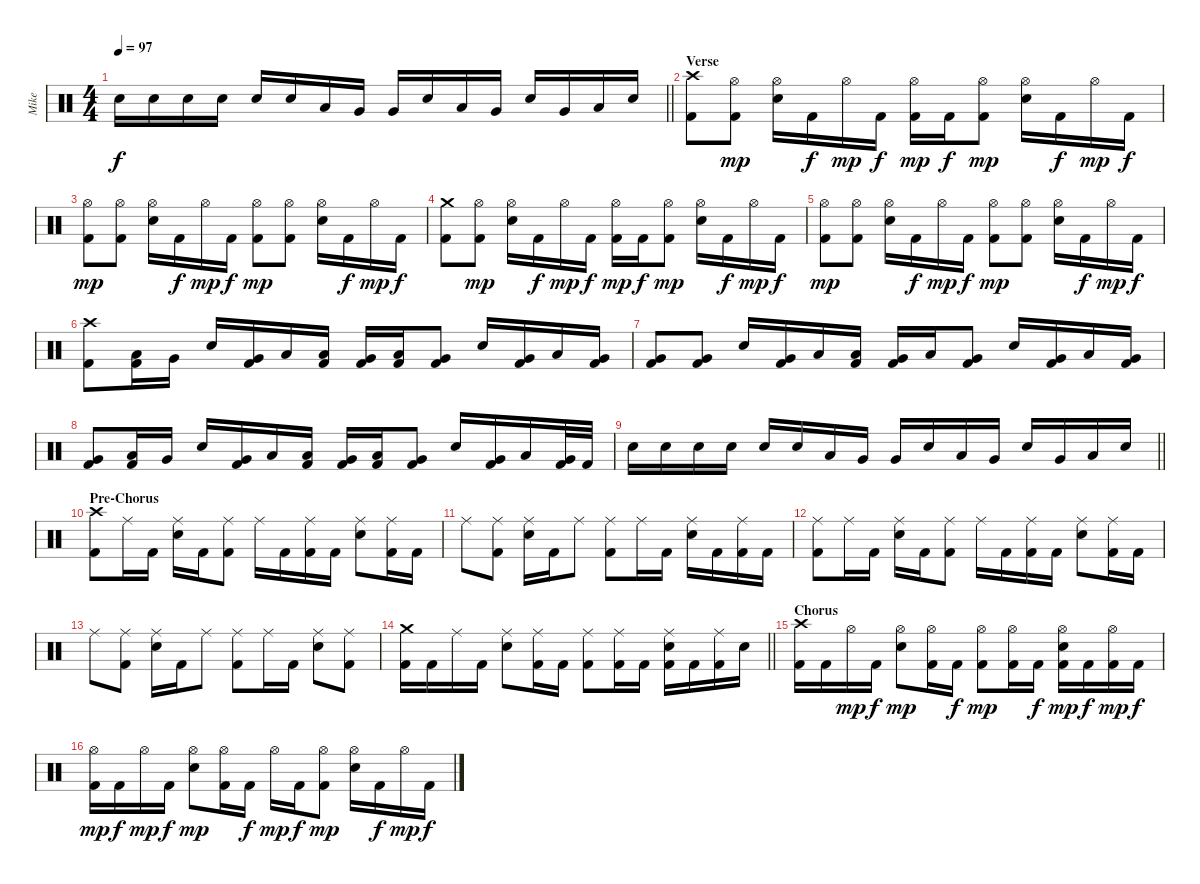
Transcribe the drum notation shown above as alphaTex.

\track ("Mike" "Mike") {instrument percussion}
\staff {score}
\articulation defaults
\ts (4 4)
\tempo 97
\clef neutral
\barLineRight lightlight
\ks c "Snare (hit) 2".16{dy f} "Snare (hit) 2".16 "Snare (hit) 2".16 "Snare (hit) 2".16 "Snare (hit) 2".16 "Snare (hit) 2".16 "Low Tom (hit)".16 "Very Low Tom (hit)".16 "Very Low Tom (hit)".16 "Snare (hit) 2".16 "Low Tom (hit)".16 "Very Low Tom (hit)".16 "Snare (hit) 2".16 "Very Low Tom (hit)".16 "Low Tom (hit)".16 "Snare (hit) 2".16
|
\section ("" "Verse")
("Crash high (hit)" "Kick (hit) 2").8 ("Hi-Hat (open)" "Kick (hit) 2").8{dy mp} ("Snare (hit) 2" "Hi-Hat (open)").16 "Kick (hit) 2".16{dy f} "Hi-Hat (open)".16{dy mp} "Kick (hit) 2".16{dy f} ("Hi-Hat (open)" "Kick (hit) 2").16{dy mp} "Kick (hit) 2".16{dy f} ("Hi-Hat (open)" "Kick (hit) 2").8{dy mp} ("Snare (hit) 2" "Hi-Hat (open)").16 "Kick (hit) 2".16{dy f} "Hi-Hat (open)".16{dy mp} "Kick (hit) 2".16{dy f} |
("Hi-Hat (open)" "Kick (hit) 2").8{dy mp} ("Hi-Hat (open)" "Kick (hit) 2").8 ("Snare (hit) 2" "Hi-Hat (open)").16 "Kick (hit) 2".16{dy f} "Hi-Hat (open)".16{dy mp} "Kick (hit) 2".16{dy f} ("Hi-Hat (open)" "Kick (hit) 2").8{dy mp} ("Hi-Hat (open)" "Kick (hit) 2").8 ("Snare (hit) 2" "Hi-Hat (open)").16 "Kick (hit) 2".16{dy f} "Hi-Hat (open)".16{dy mp} "Kick (hit) 2".16{dy f} |
("Crash medium (hit)" "Kick (hit) 2").8 ("Hi-Hat (open)" "Kick (hit) 2").8{dy mp} ("Snare (hit) 2" "Hi-Hat (open)").16 "Kick (hit) 2".16{dy f} "Hi-Hat (open)".16{dy mp} "Kick (hit) 2".16{dy f} ("Hi-Hat (open)" "Kick (hit) 2").16{dy mp} "Kick (hit) 2".16{dy f} ("Hi-Hat (open)" "Kick (hit) 2").8{dy mp} ("Snare (hit) 2" "Hi-Hat (open)").16 "Kick (hit) 2".16{dy f} "Hi-Hat (open)".16{dy mp} "Kick (hit) 2".16{dy f} |
("Hi-Hat (open)" "Kick (hit) 2").8{dy mp} ("Hi-Hat (open)" "Kick (hit) 2").8 ("Snare (hit) 2" "Hi-Hat (open)").16 "Kick (hit) 2".16{dy f} "Hi-Hat (open)".16{dy mp} "Kick (hit) 2".16{dy f} ("Hi-Hat (open)" "Kick (hit) 2").8{dy mp} ("Hi-Hat (open)" "Kick (hit) 2").8 ("Snare (hit) 2" "Hi-Hat (open)").16 "Kick (hit) 2".16{dy f} "Hi-Hat (open)".16{dy mp} "Kick (hit) 2".16{dy f} |
("Crash high (hit)" "Kick (hit) 2").8 ("Low Tom (hit)" "Kick (hit) 2").16 "Very Low Tom (hit)".16 "Snare (hit) 2".16 ("Very Low Tom (hit)" "Kick (hit) 2").16 "Low Tom (hit)".16 ("Low Tom (hit)" "Kick (hit) 2").16 ("Very Low Tom (hit)" "Kick (hit) 2").16 ("Low Tom (hit)" "Kick (hit) 2").16 ("Very Low Tom (hit)" "Kick (hit) 2").8 "Snare (hit) 2".16 ("Very Low Tom (hit)" "Kick (hit) 2").16 "Low Tom (hit)".16 ("Very Low Tom (hit)" "Kick (hit) 2").16 |
("Very Low Tom (hit)" "Kick (hit) 2").8 ("Very Low Tom (hit)" "Kick (hit) 2").8 "Snare (hit) 2".16 ("Very Low Tom (hit)" "Kick (hit) 2").16 "Low Tom (hit)".16 ("Low Tom (hit)" "Kick (hit) 2").16 ("Very Low Tom (hit)" "Kick (hit) 2").16 "Low Tom (hit)".16 ("Very Low Tom (hit)" "Kick (hit) 2").8 "Snare (hit) 2".16 ("Very Low Tom (hit)" "Kick (hit) 2").16 "Low Tom (hit)".16 ("Very Low Tom (hit)" "Kick (hit) 2").16 |
("Very Low Tom (hit)" "Kick (hit) 2").8 ("Low Tom (hit)" "Kick (hit) 2").16 "Very Low Tom (hit)".16 "Snare (hit) 2".16 ("Very Low Tom (hit)" "Kick (hit) 2").16 "Low Tom (hit)".16 ("Low Tom (hit)" "Kick (hit) 2").16 ("Very Low Tom (hit)" "Kick (hit) 2").16 ("Low Tom (hit)" "Kick (hit) 2").16 ("Very Low Tom (hit)" "Kick (hit) 2").8 "Snare (hit) 2".16 ("Very Low Tom (hit)" "Kick (hit) 2").16 "Low Tom (hit)".16 ("Very Low Tom (hit)" "Kick (hit) 2").32 "Kick (hit) 2".32 |
\barLineRight lightlight "Snare (hit) 2".16 "Snare (hit) 2".16 "Snare (hit) 2".16 "Snare (hit) 2".16 "Snare (hit) 2".16 "Snare (hit) 2".16 "Low Tom (hit)".16 "Very Low Tom (hit)".16 "Very Low Tom (hit)".16 "Snare (hit) 2".16 "Low Tom (hit)".16 "Very Low Tom (hit)".16 "Snare (hit) 2".16 "Very Low Tom (hit)".16 "Low Tom (hit)".16 "Snare (hit) 2".16
|
\section ("" "Pre-Chorus")
("Crash high (hit)" "Kick (hit) 2").8 "Ride (middle)".16 "Kick (hit) 2".16 ("Snare (hit) 2" "Ride (middle)").16 "Kick (hit) 2".16 ("Ride (middle)" "Kick (hit) 2").8 "Ride (middle)".16 "Kick (hit) 2".16 ("Ride (middle)" "Kick (hit) 2").16 "Kick (hit) 2".16 ("Snare (hit) 2" "Ride (middle)").8 ("Ride (middle)" "Kick (hit) 2").16 "Kick (hit) 2".16 |
"Ride (middle)".8 ("Ride (middle)" "Kick (hit) 2").8 ("Snare (hit) 2" "Ride (middle)").16 "Kick (hit) 2".16 "Ride (middle)".8 ("Ride (middle)" "Kick (hit) 2").8 "Ride (middle)".16 "Kick (hit) 2".16 ("Snare (hit) 2" "Ride (middle)").16 "Kick (hit) 2".16 ("Ride (middle)" "Kick (hit) 2").16 "Kick (hit) 2".16 |
("Ride (middle)" "Kick (hit) 2").8 "Ride (middle)".16 "Kick (hit) 2".16 ("Snare (hit) 2" "Ride (middle)").16 "Kick (hit) 2".16 ("Ride (middle)" "Kick (hit) 2").8 "Ride (middle)".16 "Kick (hit) 2".16 ("Ride (middle)" "Kick (hit) 2").16 "Kick (hit) 2".16 ("Snare (hit) 2" "Ride (middle)").8 ("Ride (middle)" "Kick (hit) 2").16 "Kick (hit) 2".16 |
"Ride (middle)".8 ("Ride (middle)" "Kick (hit) 2").8 ("Snare (hit) 2" "Ride (middle)").16 "Kick (hit) 2".16 "Ride (middle)".8 ("Ride (middle)" "Kick (hit) 2").8 "Ride (middle)".16 "Kick (hit) 2".16 ("Snare (hit) 2" "Ride (middle)").8 ("Ride (middle)" "Kick (hit) 2").8 |
\barLineRight lightlight
("Crash medium (hit)" "Kick (hit) 2").16 "Kick (hit) 2".16 "Ride (middle)".16 "Kick (hit) 2".16 ("Snare (hit) 2" "Ride (middle)").8 ("Ride (middle)" "Kick (hit) 2").16 "Kick (hit) 2".16 ("Ride (middle)" "Kick (hit) 2").8 ("Ride (middle)" "Kick (hit) 2").16 "Kick (hit) 2".16 ("Snare (hit) 2" "Ride (middle)" "Kick (hit) 2").16 "Kick (hit) 2".16 ("Ride (middle)" "Kick (hit) 2").16 "Snare (hit) 2".16 |
\section ("" "Chorus")
("Crash high (hit)" "Kick (hit) 2").16 "Kick (hit) 2".16 "Hi-Hat (open)".16{dy mp} "Kick (hit) 2".16{dy f} ("Snare (hit) 2" "Hi-Hat (open)").8{dy mp} ("Hi-Hat (open)" "Kick (hit) 2").16 "Kick (hit) 2".16{dy f} ("Hi-Hat (open)" "Kick (hit) 2").8{dy mp} ("Hi-Hat (open)" "Kick (hit) 2").16 "Kick (hit) 2".16{dy f} ("Snare (hit) 2" "Hi-Hat (open)" "Kick (hit) 2").16{dy mp} "Kick (hit) 2".16{dy f} ("Hi-Hat (open)" "Kick (hit) 2").16{dy mp} "Kick (hit) 2".16{dy f} |
("Hi-Hat (open)" "Kick (hit) 2").16{dy mp} "Kick (hit) 2".16{dy f} "Hi-Hat (open)".16{dy mp} "Kick (hit) 2".16{dy f} ("Snare (hit) 2" "Hi-Hat (open)").8{dy mp} ("Hi-Hat (open)" "Kick (hit) 2").16 "Kick (hit) 2".16{dy f} "Hi-Hat (open)".16{dy mp} "Kick (hit) 2".16{dy f} ("Hi-Hat (open)" "Kick (hit) 2").8{dy mp} ("Snare (hit) 2" "Hi-Hat (open)").16 "Kick (hit) 2".16{dy f} "Hi-Hat (open)".16{dy mp} "Kick (hit) 2".16{dy f}
